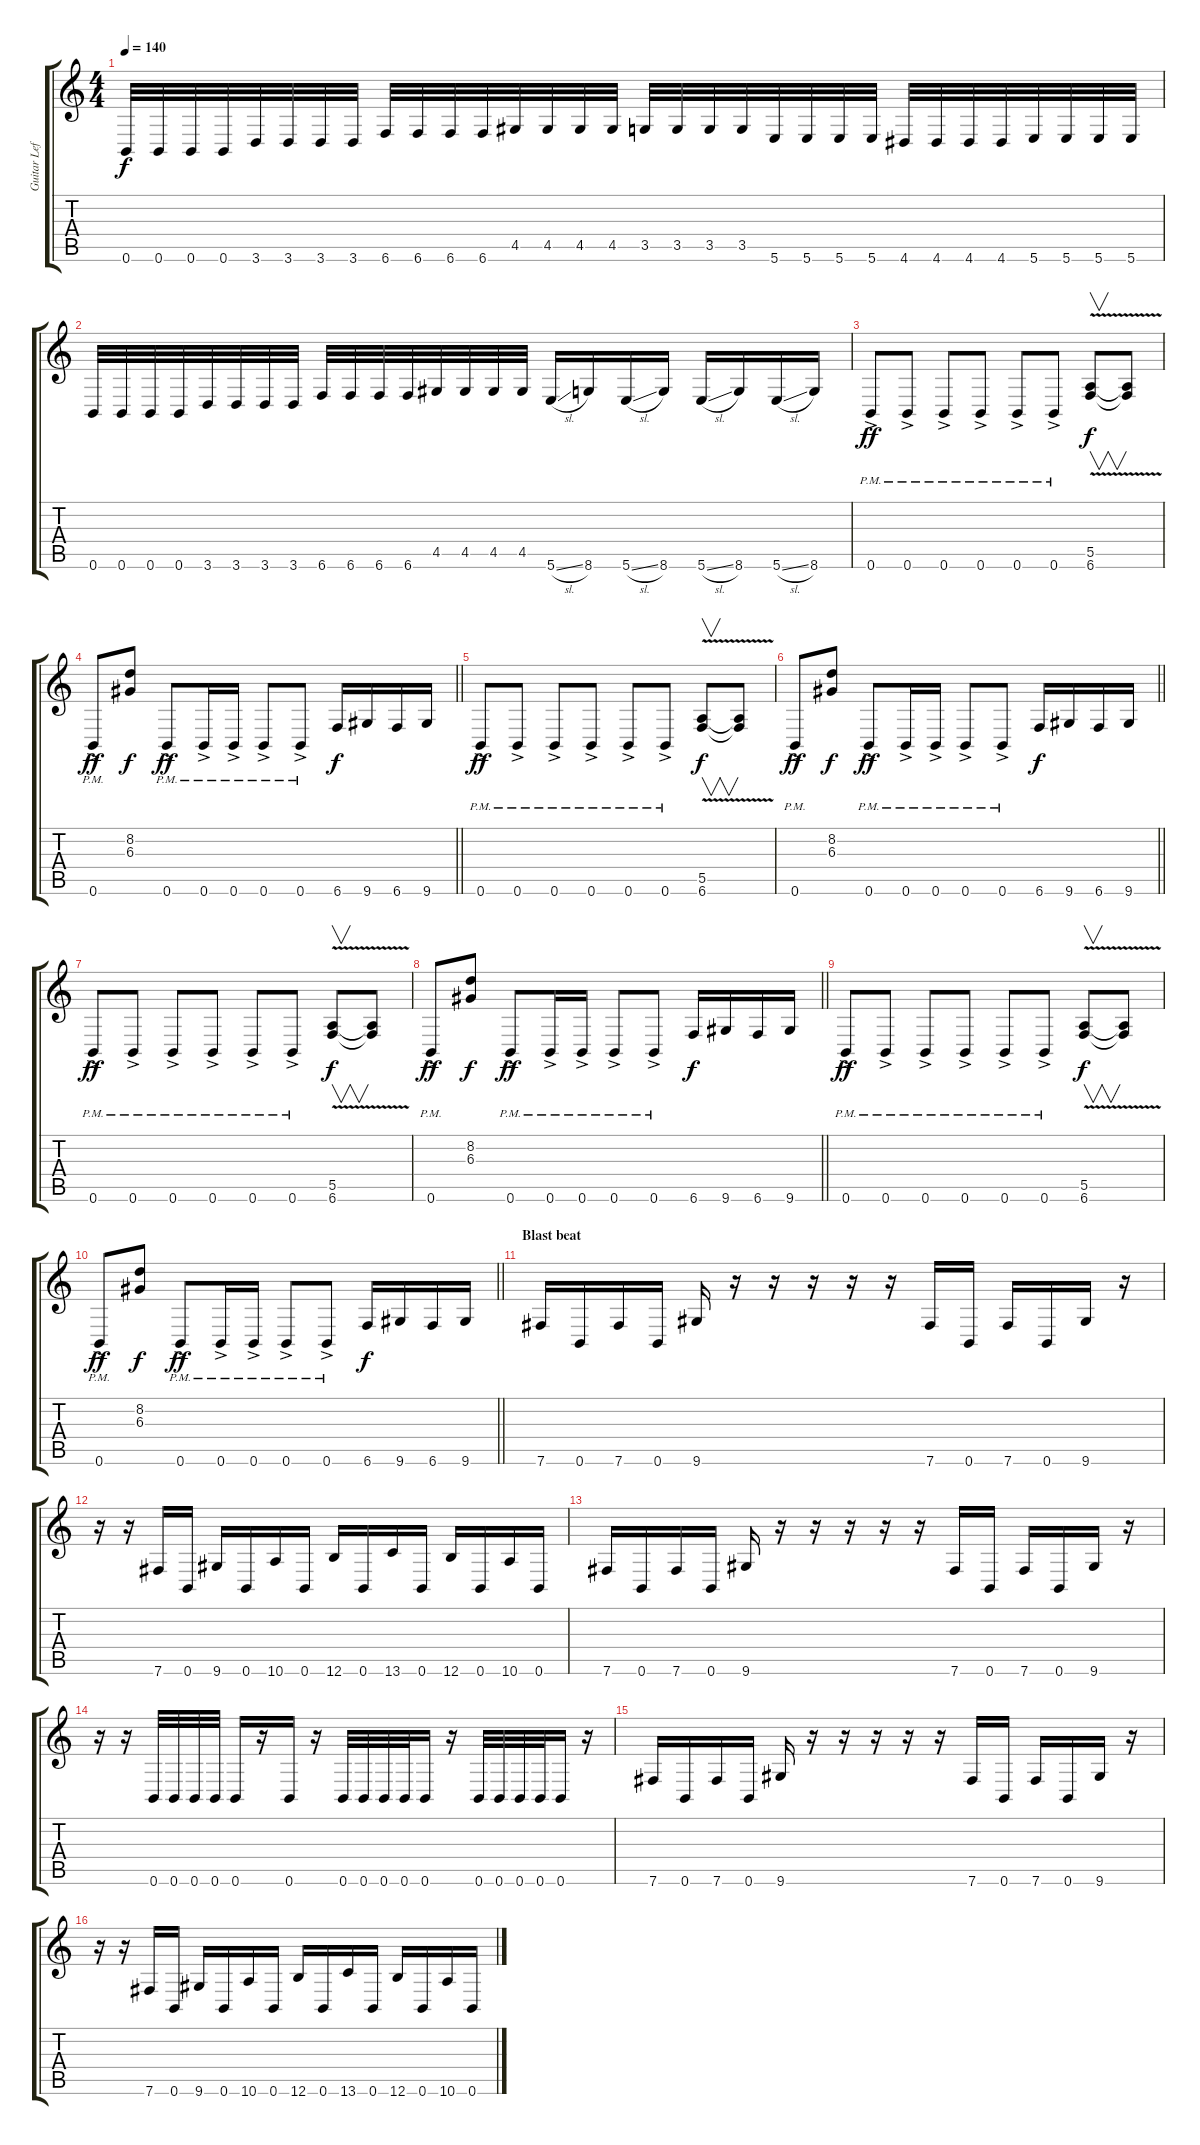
\track ("Guitar Left" "Guitar Lef") {instrument overdrivenguitar}
\staff {score tabs}
\tuning (B3 Gb3 D3 A2 E2 B1) {hide}
\ts (4 4)
\tempo 140
\clef g2
\ks c
0.6.32{dy f} 0.6.32 0.6.32 0.6.32 3.6.32 3.6.32 3.6.32 3.6.32 6.6.32 6.6.32 6.6.32 6.6.32 4.5.32 4.5.32 4.5.32 4.5.32 3.5.32 3.5.32 3.5.32 3.5.32 5.6.32 5.6.32 5.6.32 5.6.32 4.6.32 4.6.32 4.6.32 4.6.32 5.6.32 5.6.32 5.6.32 5.6.32 |
0.6.32 0.6.32 0.6.32 0.6.32 3.6.32 3.6.32 3.6.32 3.6.32 6.6.32 6.6.32 6.6.32 6.6.32 4.5.32 4.5.32 4.5.32 4.5.32 5.6{sl}.16 8.6.16 5.6{sl}.16 8.6.16 5.6{sl}.16 8.6.16 5.6{sl}.16 8.6.16 |
0.6{ac pm}.8{dy ff} 0.6{ac pm}.8 0.6{ac pm}.8 0.6{ac pm}.8 0.6{ac pm}.8 0.6{ac pm}.8 (5.5{v} 6.6{v}).8{v dy f} (5.5{t} 6.6{t}).8 |
\barLineRight lightlight
0.6{ac pm}.8{dy ff} (8.2 6.3).8{dy f} 0.6{ac pm}.8{dy ff} 0.6{ac pm}.16 0.6{ac pm}.16 0.6{ac pm}.8 0.6{ac pm}.8 6.6.16{dy f} 9.6.16 6.6.16 9.6.16 |
0.6{ac pm}.8{dy ff} 0.6{ac pm}.8 0.6{ac pm}.8 0.6{ac pm}.8 0.6{ac pm}.8 0.6{ac pm}.8 (5.5{v} 6.6{v}).8{v dy f} (5.5{t} 6.6{t}).8 |
\barLineRight lightlight
0.6{ac pm}.8{dy ff} (8.2 6.3).8{dy f} 0.6{ac pm}.8{dy ff} 0.6{ac pm}.16 0.6{ac pm}.16 0.6{ac pm}.8 0.6{ac pm}.8 6.6.16{dy f} 9.6.16 6.6.16 9.6.16 |
0.6{ac pm}.8{dy ff} 0.6{ac pm}.8 0.6{ac pm}.8 0.6{ac pm}.8 0.6{ac pm}.8 0.6{ac pm}.8 (5.5{v} 6.6{v}).8{v dy f} (5.5{t} 6.6{t}).8 |
\barLineRight lightlight
0.6{ac pm}.8{dy ff} (8.2 6.3).8{dy f} 0.6{ac pm}.8{dy ff} 0.6{ac pm}.16 0.6{ac pm}.16 0.6{ac pm}.8 0.6{ac pm}.8 6.6.16{dy f} 9.6.16 6.6.16 9.6.16 |
0.6{ac pm}.8{dy ff} 0.6{ac pm}.8 0.6{ac pm}.8 0.6{ac pm}.8 0.6{ac pm}.8 0.6{ac pm}.8 (5.5{v} 6.6{v}).8{v dy f} (5.5{t} 6.6{t}).8 |
\barLineRight lightlight
0.6{ac pm}.8{dy ff} (8.2 6.3).8{dy f} 0.6{ac pm}.8{dy ff} 0.6{ac pm}.16 0.6{ac pm}.16 0.6{ac pm}.8 0.6{ac pm}.8 6.6.16{dy f} 9.6.16 6.6.16 9.6.16 |
\section ("" "Blast beat")
7.6.16 0.6.16 7.6.16 0.6.16 9.6.16 r.16 r.16 r.16 r.16 r.16 7.6.16 0.6.16 7.6.16 0.6.16 9.6.16 r.16 |
r.16 r.16 7.6.16 0.6.16 9.6.16 0.6.16 10.6.16 0.6.16 12.6.16 0.6.16 13.6.16 0.6.16 12.6.16 0.6.16 10.6.16 0.6.16 |
7.6.16 0.6.16 7.6.16 0.6.16 9.6.16 r.16 r.16 r.16 r.16 r.16 7.6.16 0.6.16 7.6.16 0.6.16 9.6.16 r.16 |
r.16 r.16 0.6.32 0.6.32 0.6.32 0.6.32 0.6.16 r.16 0.6.16 r.16 0.6.32 0.6.32 0.6.32 0.6.32 0.6.16 r.16 0.6.32 0.6.32 0.6.32 0.6.32 0.6.16 r.16 |
7.6.16 0.6.16 7.6.16 0.6.16 9.6.16 r.16 r.16 r.16 r.16 r.16 7.6.16 0.6.16 7.6.16 0.6.16 9.6.16 r.16 |
r.16 r.16 7.6.16 0.6.16 9.6.16 0.6.16 10.6.16 0.6.16 12.6.16 0.6.16 13.6.16 0.6.16 12.6.16 0.6.16 10.6.16 0.6.16
